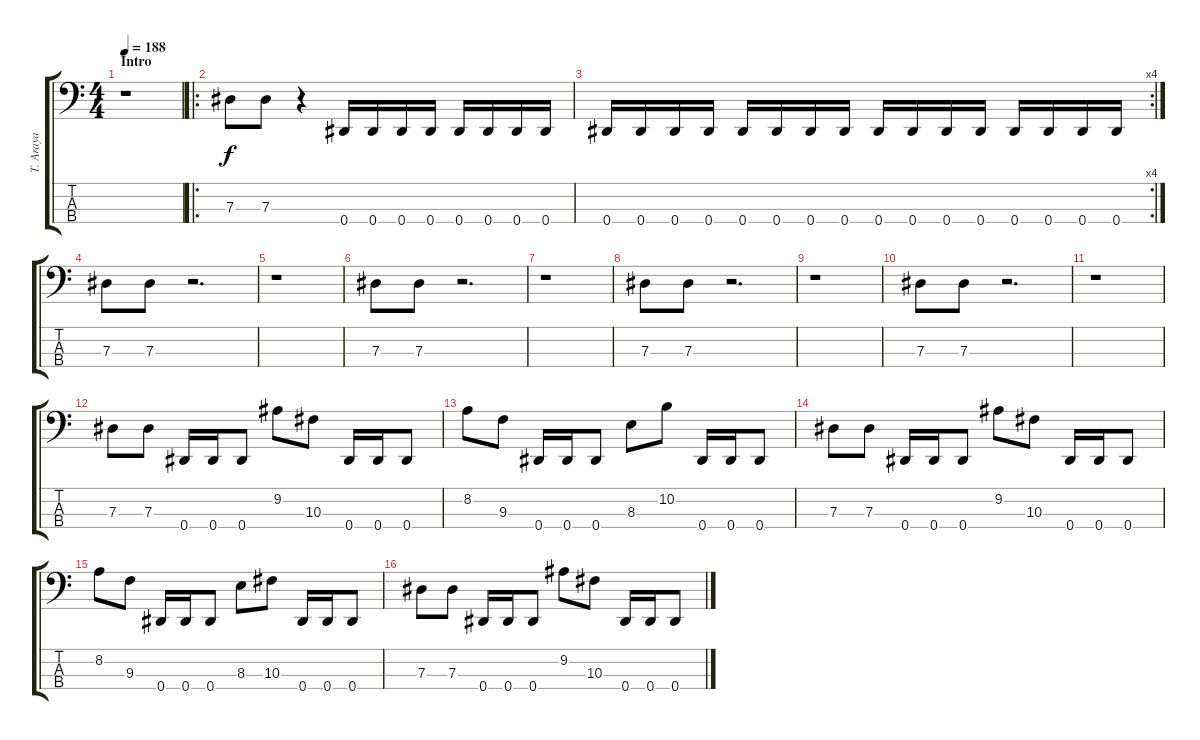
\track ("T. Araya" "T. Araya") {instrument electricbasspick}
\staff {score tabs}
\tuning (Gb2 Db2 Ab1 Eb1) {hide}
\ts (4 4)
\section ("" "Intro")
\tempo 188
\clef f4
\ks c
r.1{dy f instrument electricbasspick} |
\ro
7.3.8 7.3.8 r.4 0.4.16 0.4.16 0.4.16 0.4.16 0.4.16 0.4.16 0.4.16 0.4.16 |
\rc 4
0.4.16 0.4.16 0.4.16 0.4.16 0.4.16 0.4.16 0.4.16 0.4.16 0.4.16 0.4.16 0.4.16 0.4.16 0.4.16 0.4.16 0.4.16 0.4.16 |
7.3.8 7.3.8 r.2{d} |
r.1 |
7.3.8 7.3.8 r.2{d} |
r.1 |
7.3.8 7.3.8 r.2{d} |
r.1 |
7.3.8 7.3.8 r.2{d} |
r.1 |
7.3.8 7.3.8 0.4.16 0.4.16 0.4.8 9.2.8 10.3.8 0.4.16 0.4.16 0.4.8 |
8.2.8 9.3.8 0.4.16 0.4.16 0.4.8 8.3.8 10.2.8 0.4.16 0.4.16 0.4.8 |
7.3.8 7.3.8 0.4.16 0.4.16 0.4.8 9.2.8 10.3.8 0.4.16 0.4.16 0.4.8 |
8.2.8 9.3.8 0.4.16 0.4.16 0.4.8 8.3.8 10.3.8 0.4.16 0.4.16 0.4.8 |
7.3.8 7.3.8 0.4.16 0.4.16 0.4.8 9.2.8 10.3.8 0.4.16 0.4.16 0.4.8
